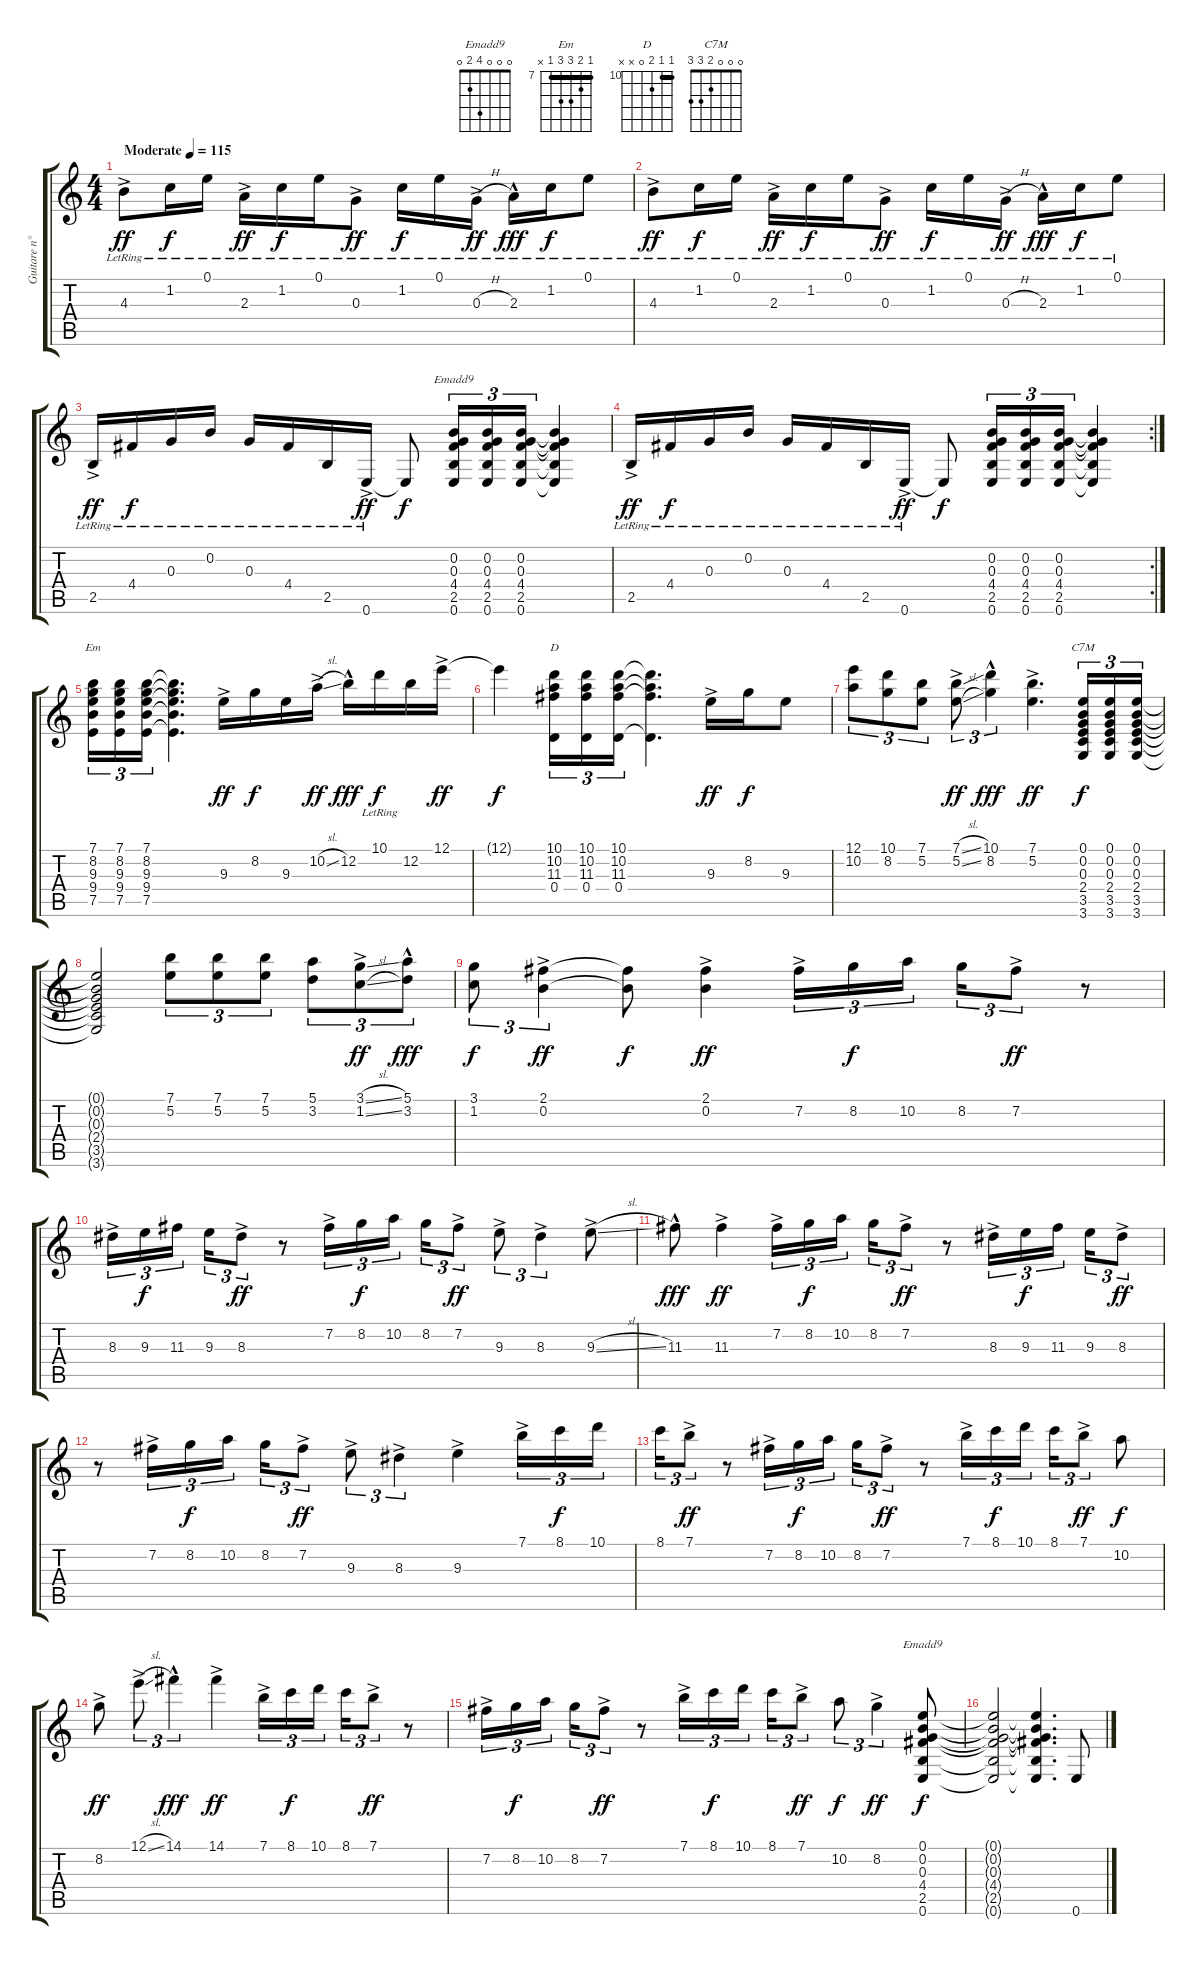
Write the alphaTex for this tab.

\track ("Guitare n°1" "Guitare n°") {instrument acousticguitarsteel}
\staff {score tabs}
\tuning (E4 B3 G3 D3 A2 E2) {hide}
\chord ("Emadd9" x 0 0 4 2 0)
\chord ("Em" 7 8 9 9 7 x) {firstfret 7 barre 7}
\chord ("D" 10 10 11 0 x x) {firstfret 10 barre 10}
\chord ("C7M" 0 0 0 2 3 3)
\chord ("Emadd9" 0 0 0 4 2 0)
\ts (4 4)
\tempo (115 "Moderate")
\clef g2
\ks c
4.3{ac lr}.8{dy ff instrument acousticguitarsteel} 1.2{lr}.16{dy f} 0.1{lr}.16 2.3{ac lr}.16{dy ff} 1.2{lr}.16{dy f} 0.1{lr}.16 0.3{ac lr}.8{dy ff} 1.2{lr}.16{dy f} 0.1{lr}.16 0.3{h ac lr}.16{dy ff} 2.3{hac lr}.16{dy fff} 1.2{lr}.16{dy f} 0.1{lr}.8 |
4.3{ac lr}.8{dy ff} 1.2{lr}.16{dy f} 0.1{lr}.16 2.3{ac lr}.16{dy ff} 1.2{lr}.16{dy f} 0.1{lr}.16 0.3{ac lr}.8{dy ff} 1.2{lr}.16{dy f} 0.1{lr}.16 0.3{h ac lr}.16{dy ff} 2.3{hac lr}.16{dy fff} 1.2{lr}.16{dy f} 0.1{lr}.8 |
2.5{ac lr}.16{dy ff} 4.4{lr}.16{dy f} 0.3{lr}.16 0.2{lr}.16 0.3{lr}.16 4.4{lr}.16 2.5{lr}.16 0.6{ac lr}.16{dy ff} 0.6{t}.8{dy f} (0.2 0.3 4.4 2.5 0.6).16{tu (3 2) ch "Emadd9"} (0.2 0.3 4.4 2.5 0.6).16{tu (3 2)} (0.2 0.3 4.4 2.5 0.6).16{tu (3 2)} (0.2{t} 0.3{t} 4.4{t} 2.5{t} 0.6{t}).4 |
\rc 2
2.5{ac lr}.16{dy ff} 4.4{lr}.16{dy f} 0.3{lr}.16 0.2{lr}.16 0.3{lr}.16 4.4{lr}.16 2.5{lr}.16 0.6{ac lr}.16{dy ff} 0.6{t}.8{dy f} (0.2 0.3 4.4 2.5 0.6).16{tu (3 2)} (0.2 0.3 4.4 2.5 0.6).16{tu (3 2)} (0.2 0.3 4.4 2.5 0.6).16{tu (3 2)} (0.2{t} 0.3{t} 4.4{t} 2.5{t} 0.6{t}).4 |
(7.1 8.2 9.3 9.4 7.5).16{tu (3 2) ch "Em"} (7.1 8.2 9.3 9.4 7.5).16{tu (3 2)} (7.1 8.2 9.3 9.4 7.5).16{tu (3 2)} (7.1{t} 8.2{t} 9.3{t} 9.4{t} 7.5{t}).4{d} 9.3{ac}.16{dy ff} 8.2.16{dy f} 9.3.16 10.2{sl ac}.16{dy ff} 12.2{hac}.16{dy fff} 10.1{lr}.16{dy f} 12.2.16 12.1{ac}.16{dy ff} |
12.1{t}.4{dy f} (10.1 10.2 11.3 0.4).16{tu (3 2) ch "D"} (10.1 10.2 11.3 0.4).16{tu (3 2)} (10.1 10.2 11.3 0.4).16{tu (3 2)} (10.1{t} 10.2{t} 11.3{t} 0.4{t}).4{d} 9.3{ac}.16{dy ff} 8.2.16{dy f} 9.3.8 |
(12.1 10.2).8{tu (3 2)} (10.1 8.2).8{tu (3 2)} (7.1 5.2).8{tu (3 2)} (7.1{sl ac} 5.2{sl ac}).8{tu (3 2) dy ff} (10.1{hac} 8.2{hac}).4{tu (3 2) dy fff} (7.1 5.2{ac}).4{d dy ff} (0.1 0.2 0.3 2.4 3.5 3.6).16{tu (3 2) ch "C7M" dy f} (0.1 0.2 0.3 2.4 3.5 3.6).16{tu (3 2)} (0.1 0.2 0.3 2.4 3.5 3.6).16{tu (3 2)} |
(0.1{t} 0.2{t} 0.3{t} 2.4{t} 3.5{t} 3.6{t}).2 (7.1 5.2).8{tu (3 2)} (7.1 5.2).8{tu (3 2)} (7.1 5.2).8{tu (3 2)} (5.1 3.2).8{tu (3 2)} (3.1{sl ac} 1.2{sl ac}).8{tu (3 2) dy ff} (5.1{hac} 3.2{hac}).8{tu (3 2) dy fff} |
(3.1 1.2).8{tu (3 2) dy f} (2.1{ac} 0.2).4{tu (3 2) dy ff} (2.1{t} 0.2{t}).8{dy f} (2.1{ac} 0.2).4{dy ff} 7.2{ac}.16{tu (3 2)} 8.2.16{tu (3 2) dy f} 10.2.16{tu (3 2)} 8.2.16{tu (3 2)} 7.2{ac}.8{tu (3 2) dy ff} r.8 |
8.3{ac}.16{tu (3 2)} 9.3.16{tu (3 2) dy f} 11.3.16{tu (3 2) beam splitsecondary} 9.3.16{tu (3 2)} 8.3{ac}.8{tu (3 2) dy ff} r.8 7.2{ac}.16{tu (3 2)} 8.2.16{tu (3 2) dy f} 10.2.16{tu (3 2)} 8.2.16{tu (3 2)} 7.2{ac}.8{tu (3 2) dy ff} 9.3{ac}.8{tu (3 2)} 8.3{ac}.4{tu (3 2)} 9.3{sl ac}.8 |
11.3{hac}.8{dy fff} 11.3{ac}.4{dy ff} 7.2{ac}.16{tu (3 2)} 8.2.16{tu (3 2) dy f} 10.2.16{tu (3 2)} 8.2.16{tu (3 2)} 7.2{ac}.8{tu (3 2) dy ff} r.8 8.3{ac}.16{tu (3 2)} 9.3.16{tu (3 2) dy f} 11.3.16{tu (3 2) beam splitsecondary} 9.3.16{tu (3 2)} 8.3{ac}.8{tu (3 2) dy ff} |
r.8 7.2{ac}.16{tu (3 2)} 8.2.16{tu (3 2) dy f} 10.2.16{tu (3 2)} 8.2.16{tu (3 2)} 7.2{ac}.8{tu (3 2) dy ff} 9.3{ac}.8{tu (3 2)} 8.3{ac}.4{tu (3 2)} 9.3{ac}.4 7.1{ac}.16{tu (3 2)} 8.1.16{tu (3 2) dy f} 10.1.16{tu (3 2)} |
8.1.16{tu (3 2)} 7.1{ac}.8{tu (3 2) dy ff} r.8 7.2{ac}.16{tu (3 2)} 8.2.16{tu (3 2) dy f} 10.2.16{tu (3 2) beam splitsecondary} 8.2.16{tu (3 2)} 7.2{ac}.8{tu (3 2) dy ff} r.8 7.1{ac}.16{tu (3 2)} 8.1.16{tu (3 2) dy f} 10.1.16{tu (3 2)} 8.1.16{tu (3 2)} 7.1{ac}.8{tu (3 2) dy ff} 10.2.8{dy f} |
8.2{ac}.8{dy ff} 12.1{sl ac}.8{tu (3 2)} 14.1{hac}.4{tu (3 2) dy fff} 14.1{ac}.4{dy ff} 7.1{ac}.16{tu (3 2)} 8.1.16{tu (3 2) dy f} 10.1.16{tu (3 2)} 8.1.16{tu (3 2)} 7.1{ac}.8{tu (3 2) dy ff} r.8 |
7.2{ac}.16{tu (3 2)} 8.2.16{tu (3 2) dy f} 10.2.16{tu (3 2) beam splitsecondary} 8.2.16{tu (3 2)} 7.2{ac}.8{tu (3 2) dy ff} r.8 7.1{ac}.16{tu (3 2)} 8.1.16{tu (3 2) dy f} 10.1.16{tu (3 2)} 8.1.16{tu (3 2)} 7.1{ac}.8{tu (3 2) dy ff} 10.2.8{tu (3 2) dy f} 8.2{ac}.4{tu (3 2) dy ff} (0.1 0.2 0.3 4.4 2.5 0.6).8{ch "Emadd9" dy f} |
(0.1{t} 0.2{t} 0.3{t} 4.4{t} 2.5{t} 0.6{t}).2 (0.1{t} 0.2{t} 0.3{t} 4.4{t} 2.5{t} 0.6{t}).4{d} 0.6.8
